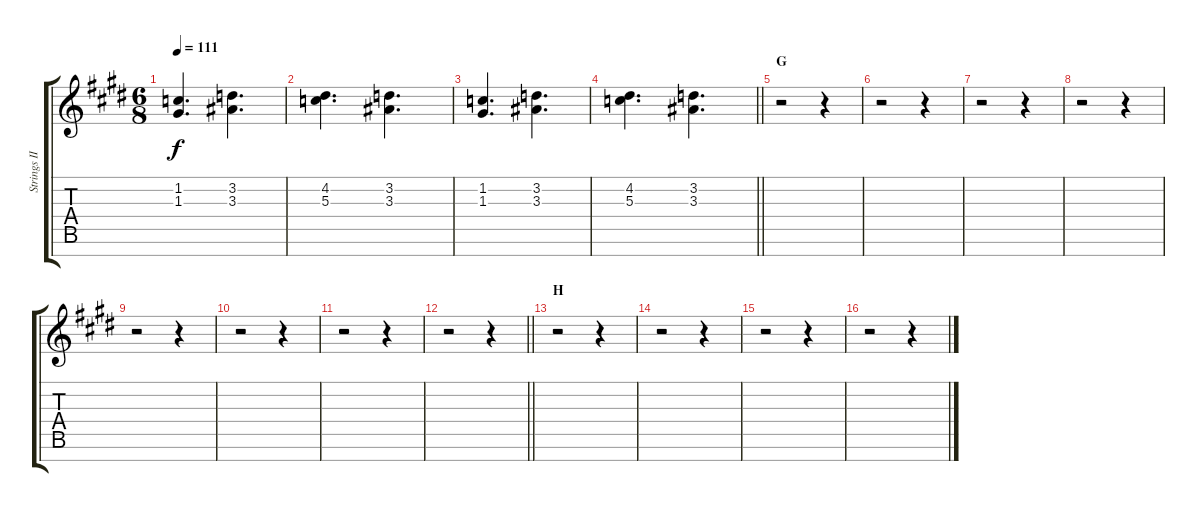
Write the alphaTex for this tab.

\track ("Strings II" "Strings II") {instrument stringensemble1}
\staff {score tabs}
\tuning (E5 B4 G4 D4 A3 E3 B2) {hide}
\ts (6 8)
\tempo 111
\clef g2
\ks e
(1.2 1.3).4{d dy f} (3.2 3.3).4{d} |
(4.2 5.3).4{d} (3.2 3.3).4{d} |
(1.2 1.3).4{d} (3.2 3.3).4{d} |
\barLineRight lightlight
(4.2 5.3).4{d} (3.2 3.3).4{d} |
\section ("" "G")
r.2 r.4 |
r.2 r.4 |
r.2 r.4 |
r.2 r.4 |
r.2 r.4 |
r.2 r.4 |
r.2 r.4 |
\barLineRight lightlight
r.2 r.4 |
\section ("" "H")
r.2 r.4 |
r.2 r.4 |
r.2 r.4 |
r.2 r.4
